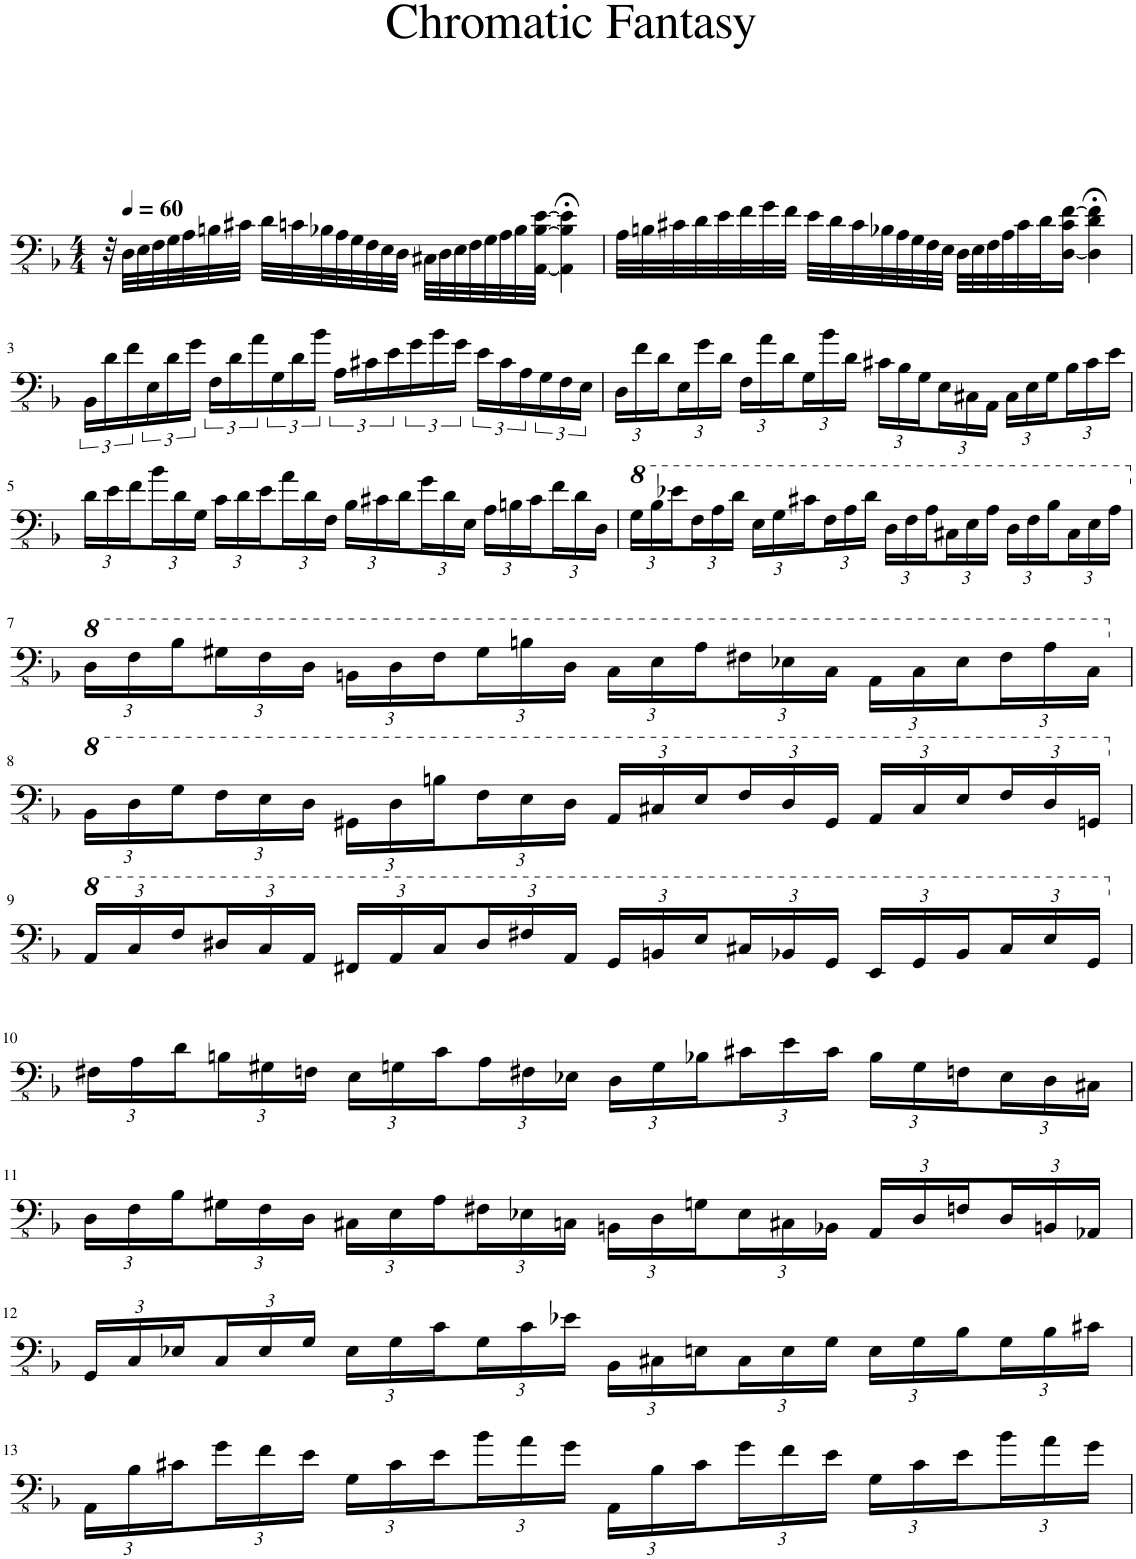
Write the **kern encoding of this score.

**kern
*part1
*staff1
*I"Electric Bass
*I'El. B.
*clefFv4
*k[b-]
*M4/4
=1
32r
*MM60
32DD\LLL
32EE\
32FF\
32GG\
32AA\
32BBn\
32C#X\JJJ
32D\LLL
32Cn\
32BB-X\
32AA\
32GG\
32FF\
32EE\
32DD\JJJ
32CC#X\LLL
32DD\
32EE\
32FF\
32GG\
32AA\
32BB-\
[32AAA\ [32BB-\ [32E\JJJ
4AAA\];< 4BB-\];< 4E\];<
=2
32AA\LLL
32BBn\
32C#X\
32D\
32E\
32F\
32G\
32F\JJJ
32E\LLL
32D\
32C#\
32BB-X\
32AA\
32GG\
32FF\
32EE\JJJ
32DD\LLL
32EE\
32FF\
32AA\
32C#\
32D\J
[16DD\ 16C#\ [16F\JJ
4DD\];< 4D\;< 4F\];<
!!LO:LB:g=z
=3
24BBB-\LL
24D\
24F\
24EE\
24D\
24G\JJ
24FF\LL
24D\
24A\
24GG\
24D\
24B-\JJ
24AA\LL
24C#X\
24E\
24G\
24B-\
24G\JJ
24E\LL
24C#\
24AA\
24GG\
24FF\
24EE\JJ
=4
*Xbrackettup
24DD\LL
24F\
24D\
24EE\
24G\
24D\JJ
24FF\LL
24A\
24D\
24GG\
24B-\
24D\JJ
24C#X\LL
24BB-\
24GG\
24EE\
24CC#X\
24AAA\JJ
24CC#\LL
24EE\
24GG\
24BB-\
24C#\
24E\JJ
!!LO:LB:g=z
=5
24D\LL
24E\
24F\
24B-\
24D\
24GG\JJ
24C\LL
24D\
24E\
24A\
24D\
24FF\JJ
24BB-\LL
24C#X\
24D\
24G\
24D\
24EE\JJ
24AA\LL
24BBn\
24C#\
24F\
24D\
24DD\JJ
=6
*8va
24G\LL
24B-\
24e-X\
24F\
24A\
24d\JJ
24E\LL
24G\
24c#X\
24F\
24A\
24d\JJ
24D\LL
24F\
24A\
24C#X\
24E\
24A\JJ
24D\LL
24F\
24B-\
24C#\
24E\
24A\JJ
!!LO:LB:g=z
=7
*X8va
*8va
24D\LL
24F\
24B-\
24G#X\
24F\
24D\JJ
24BBn\LL
24D\
24F\
24G#\
24Bn\
24D\JJ
24C\LL
24E\
24A\
24F#X\
24E-X\
24C\JJ
24AA\LL
24C\
24E-\
24F#\
24A\
24C\JJ
!!LO:LB:g=z
=8
*X8va
*8va
24BB-\LL
24D\
24G\
24F\
24E\
24D\JJ
24GG#X\LL
24D\
24Bn\
24F\
24E\
24D\JJ
24AA/LL
24C#X/
24E/
24F/
24D/
24GG#/JJ
24AA/LL
24C#/
24E/
24F/
24D/
24GGn/JJ
!!LO:LB:g=z
=9
*X8va
*8va
24AA/LL
24C/
24F/
24D#X/
24C/
24AA/JJ
24FF#X/LL
24AA/
24C/
24D#/
24F#X/
24AA/JJ
24GG/LL
24BBn/
24E/
24C#X/
24BB-X/
24GG/JJ
24EE/LL
24GG/
24BB-/
24C#/
24E/
24GG/JJ
!!LO:LB:g=z
=10
*X8va
24FF#X\LL
24AA\
24D\
24BBn\
24GG#X\
24FFn\JJ
24EE\LL
24GGn\
24C\
24AA\
24FF#X\
24EE-X\JJ
24DD\LL
24GG\
24BB-X\
24C#X\
24E\
24C#\JJ
24BB-\LL
24GG\
24FFn\
24EE-\
24DD\
24CC#X\JJ
!!LO:LB:g=z
=11
24DD\LL
24FF\
24BB-\
24GG#X\
24FF\
24DD\JJ
24CC#X\LL
24EE\
24AA\
24FF#X\
24EE-X\
24CCn\JJ
24BBBn\LL
24DD\
24GGn\
24EE-\
24CC#X\
24BBB-X\JJ
24AAA/LL
24DD/
24FFn/
24DD/
24BBBn/
24AAA-X/JJ
!!LO:LB:g=z
=12
24GGG/LL
24CC/
24EE-X/
24CC/
24EE-/
24GG/JJ
24EE-\LL
24GG\
24C\
24GG\
24C\
24E-X\JJ
24BBB-\LL
24CC#X\
24EEn\
24CC#\
24EE\
24GG\JJ
24EE\LL
24GG\
24BB-\
24GG\
24BB-\
24C#X\JJ
!!LO:LB:g=z
=13
24AAA\LL
24BB-\
24C#X\
24G\
24F\
24E\JJ
24GG\LL
24C#\
24E\
24B-\
24A\
24G\JJ
24AAA\LL
24BB-\
24C#\
24G\
24F\
24E\JJ
24GG\LL
24C#\
24E\
24B-\
24A\
24G\JJ
=
*-
